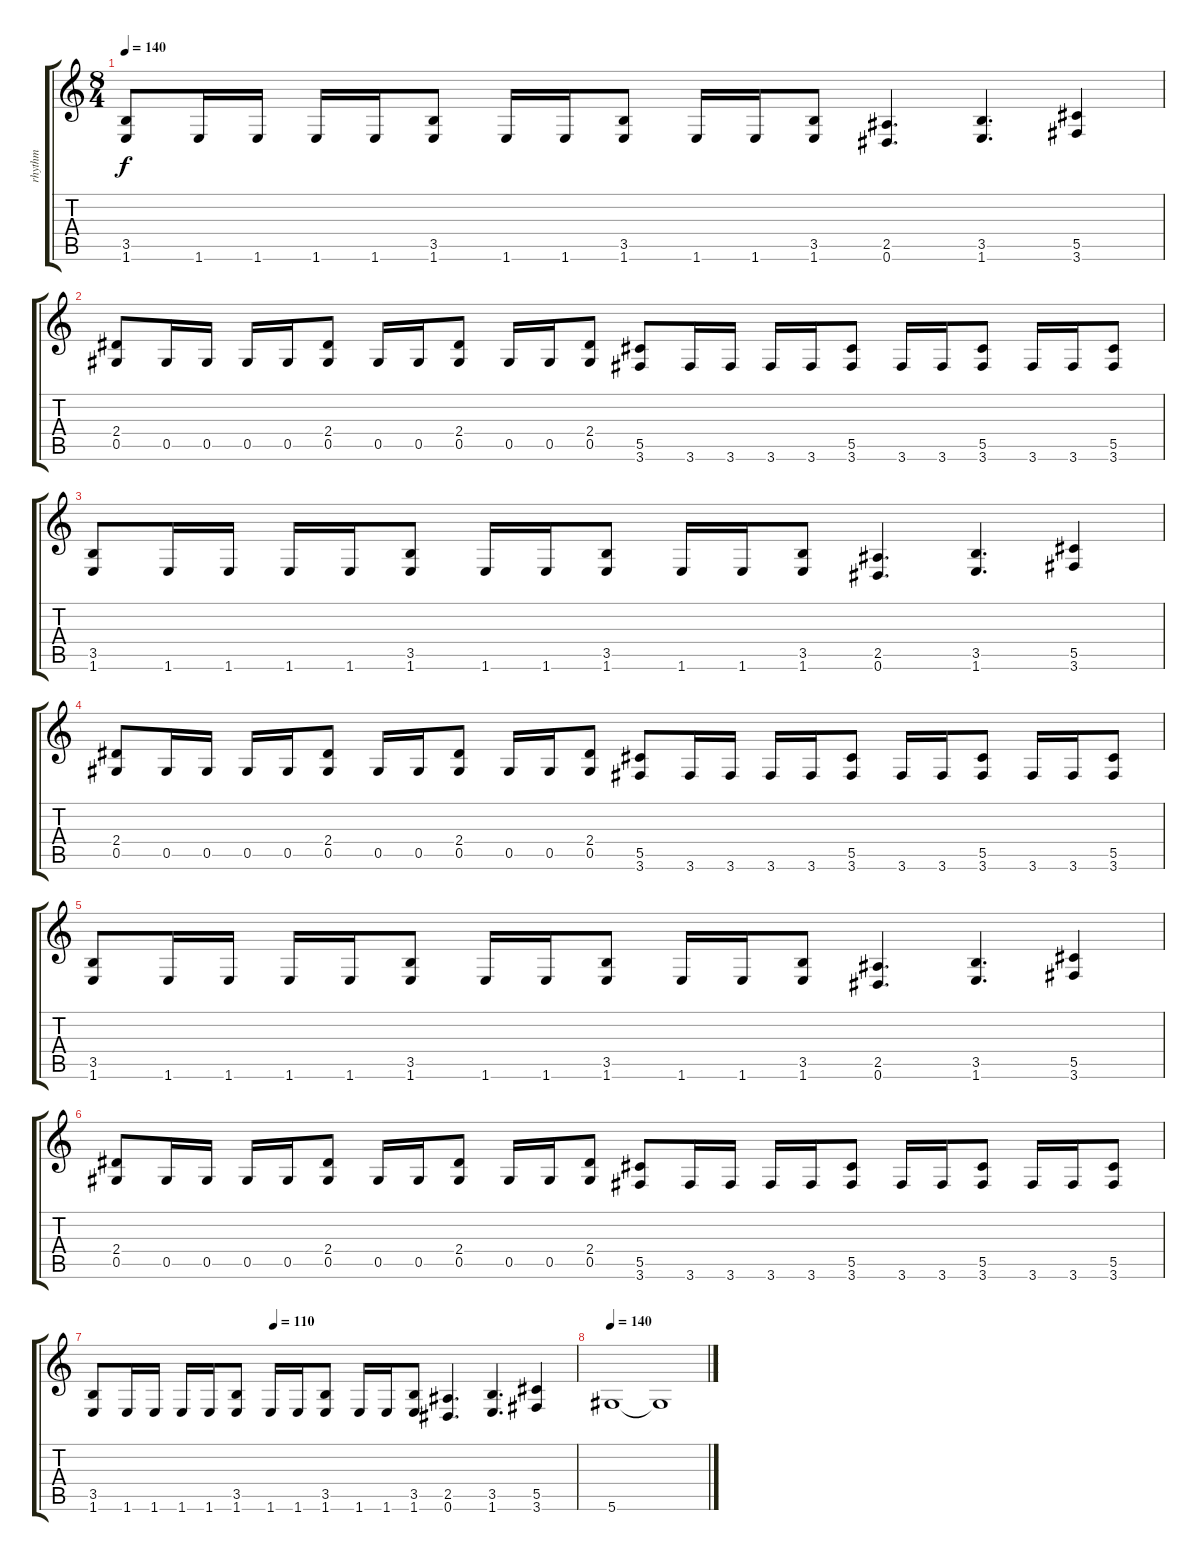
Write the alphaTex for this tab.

\track ("rhythm" "rhythm") {instrument distortionguitar}
\staff {score tabs}
\tuning (Eb4 Bb3 Gb3 Db3 Ab2 Eb2) {hide}
\ts (8 4)
\tempo 140
\clef g2
\ks c
(3.5 1.6).8{dy f} 1.6.16 1.6.16 1.6.16 1.6.16 (3.5 1.6).8 1.6.16 1.6.16 (3.5 1.6).8 1.6.16 1.6.16 (3.5 1.6).8 (2.5 0.6).4{d} (3.5 1.6).4{d} (5.5 3.6).4 |
(2.4 0.5).8 0.5.16 0.5.16 0.5.16 0.5.16 (2.4 0.5).8 0.5.16 0.5.16 (2.4 0.5).8 0.5.16 0.5.16 (2.4 0.5).8 (5.5 3.6).8 3.6.16 3.6.16 3.6.16 3.6.16 (5.5 3.6).8 3.6.16 3.6.16 (5.5 3.6).8 3.6.16 3.6.16 (5.5 3.6).8 |
(3.5 1.6).8 1.6.16 1.6.16 1.6.16 1.6.16 (3.5 1.6).8 1.6.16 1.6.16 (3.5 1.6).8 1.6.16 1.6.16 (3.5 1.6).8 (2.5 0.6).4{d} (3.5 1.6).4{d} (5.5 3.6).4 |
(2.4 0.5).8 0.5.16 0.5.16 0.5.16 0.5.16 (2.4 0.5).8 0.5.16 0.5.16 (2.4 0.5).8 0.5.16 0.5.16 (2.4 0.5).8 (5.5 3.6).8 3.6.16 3.6.16 3.6.16 3.6.16 (5.5 3.6).8 3.6.16 3.6.16 (5.5 3.6).8 3.6.16 3.6.16 (5.5 3.6).8 |
(3.5 1.6).8 1.6.16 1.6.16 1.6.16 1.6.16 (3.5 1.6).8 1.6.16 1.6.16 (3.5 1.6).8 1.6.16 1.6.16 (3.5 1.6).8 (2.5 0.6).4{d} (3.5 1.6).4{d} (5.5 3.6).4 |
(2.4 0.5).8 0.5.16 0.5.16 0.5.16 0.5.16 (2.4 0.5).8 0.5.16 0.5.16 (2.4 0.5).8 0.5.16 0.5.16 (2.4 0.5).8 (5.5 3.6).8 3.6.16 3.6.16 3.6.16 3.6.16 (5.5 3.6).8 3.6.16 3.6.16 (5.5 3.6).8 3.6.16 3.6.16 (5.5 3.6).8 |
\tempo (110 0.375)
(3.5 1.6).8 1.6.16 1.6.16 1.6.16 1.6.16 (3.5 1.6).8 1.6.16 1.6.16 (3.5 1.6).8 1.6.16 1.6.16 (3.5 1.6).8 (2.5 0.6).4{d} (3.5 1.6).4{d} (5.5 3.6).4 |
\tempo 140
5.6.1 5.6{t}.1
